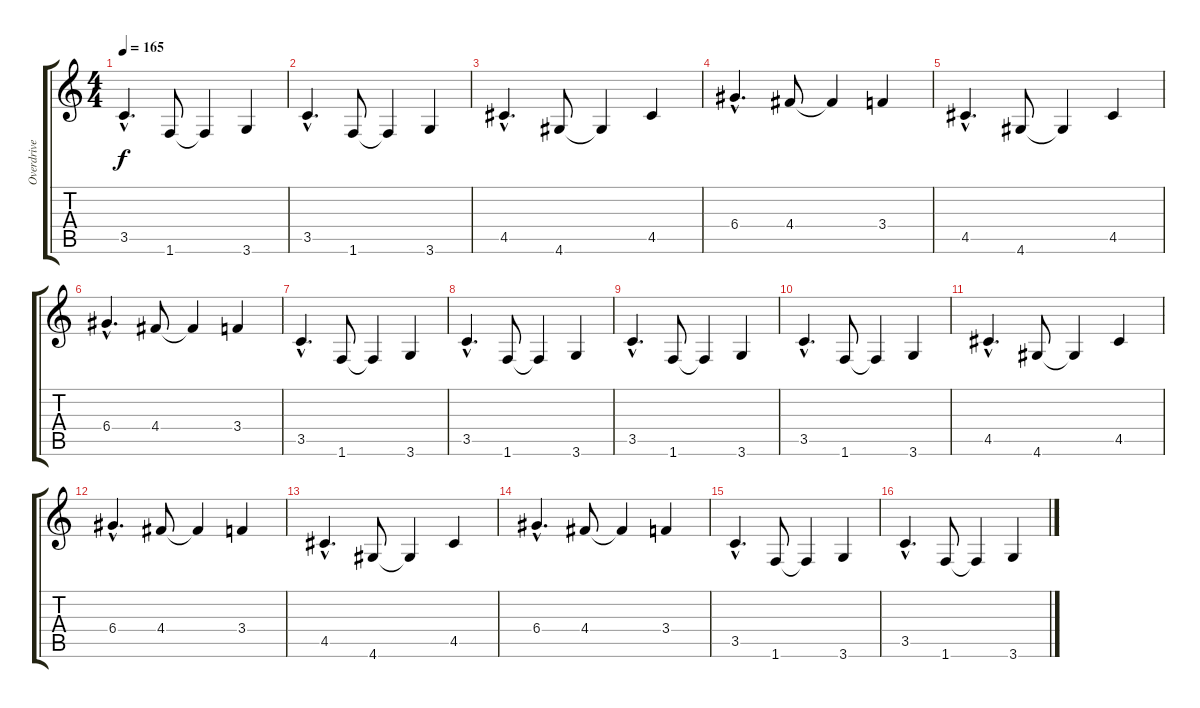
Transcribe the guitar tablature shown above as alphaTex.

\track ("Overdrive Gtr." "Overdrive ") {instrument overdrivenguitar}
\staff {score tabs}
\tuning (E4 B3 G3 D3 A2 E2) {hide}
\ts (4 4)
\tempo 165
\clef g2
\ks c
3.5{hac}.4{d dy f} 1.6.8 1.6{t}.4 3.6.4 |
3.5{hac}.4{d} 1.6.8 1.6{t}.4 3.6.4 |
4.5{hac}.4{d} 4.6.8 4.6{t}.4 4.5.4 |
6.4{hac}.4{d} 4.4.8 4.4{t}.4 3.4.4 |
4.5{hac}.4{d} 4.6.8 4.6{t}.4 4.5.4 |
6.4{hac}.4{d} 4.4.8 4.4{t}.4 3.4.4 |
3.5{hac}.4{d} 1.6.8 1.6{t}.4 3.6.4 |
3.5{hac}.4{d} 1.6.8 1.6{t}.4 3.6.4 |
3.5{hac}.4{d} 1.6.8 1.6{t}.4 3.6.4 |
3.5{hac}.4{d} 1.6.8 1.6{t}.4 3.6.4 |
4.5{hac}.4{d} 4.6.8 4.6{t}.4 4.5.4 |
6.4{hac}.4{d} 4.4.8 4.4{t}.4 3.4.4 |
4.5{hac}.4{d} 4.6.8 4.6{t}.4 4.5.4 |
6.4{hac}.4{d} 4.4.8 4.4{t}.4 3.4.4 |
3.5{hac}.4{d} 1.6.8 1.6{t}.4 3.6.4 |
3.5{hac}.4{d} 1.6.8 1.6{t}.4 3.6.4
